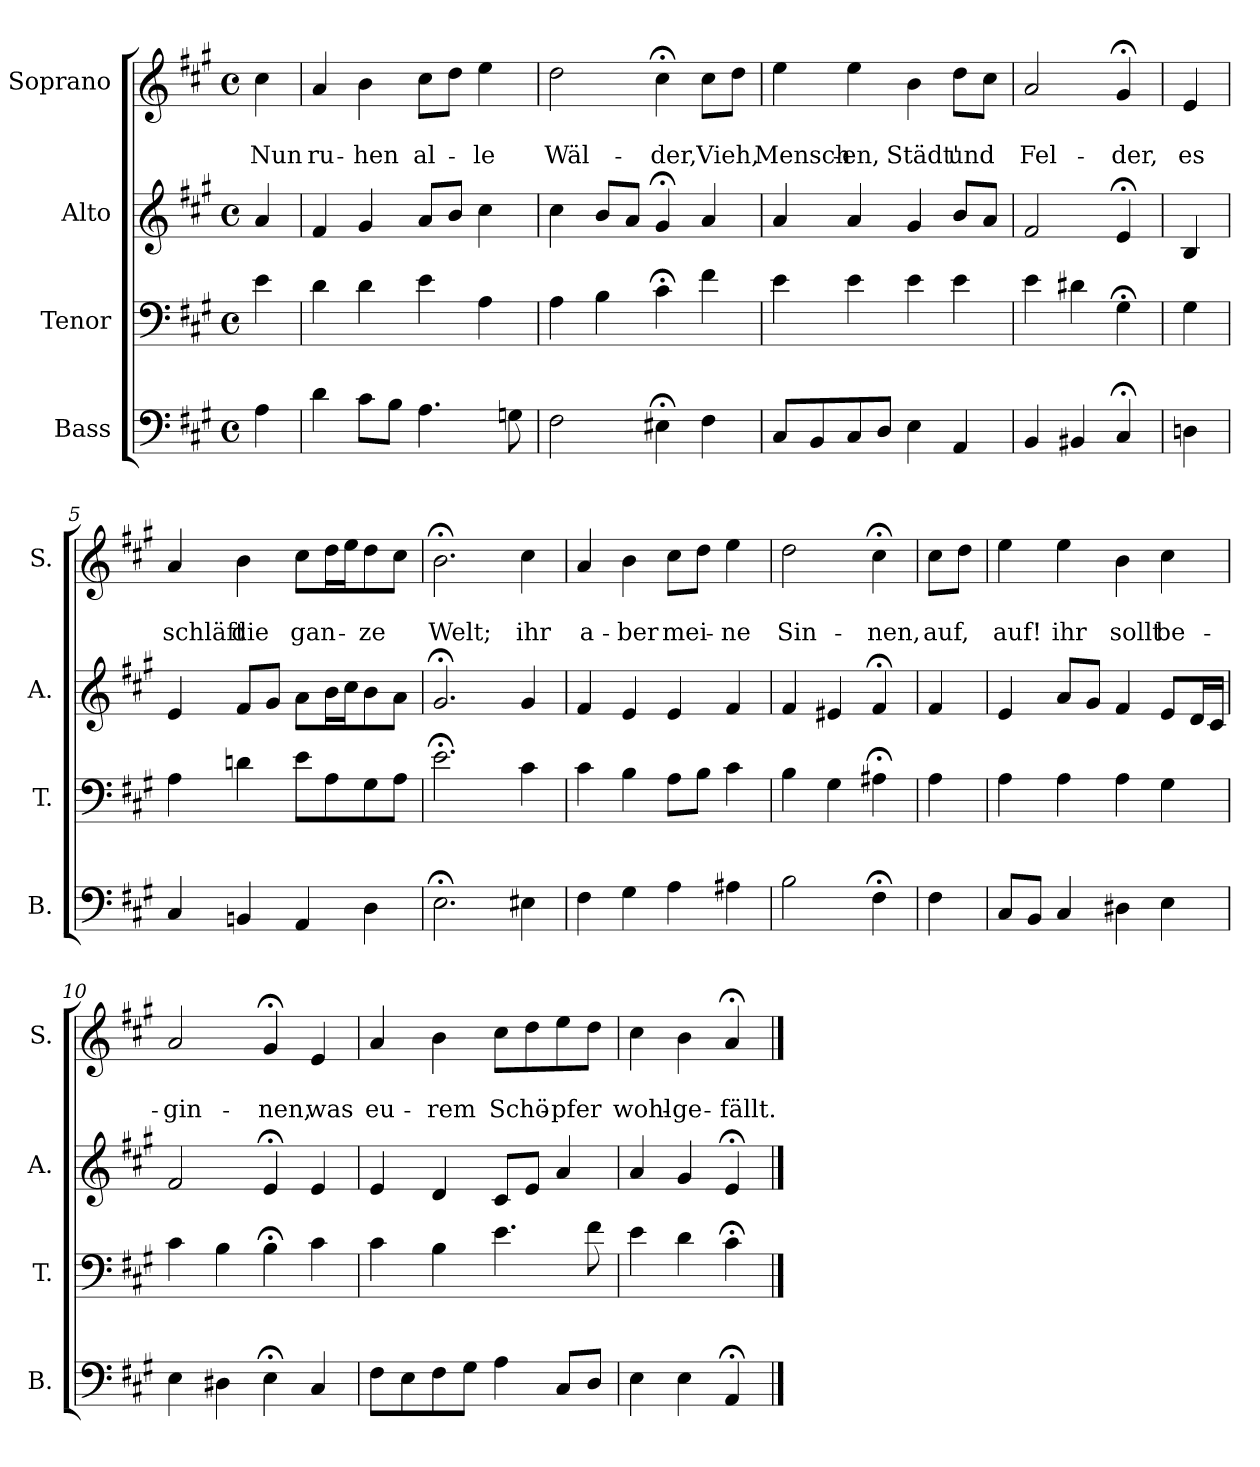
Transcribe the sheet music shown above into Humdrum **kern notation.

**kern	**kern	**kern	**kern	**text	**text
*part4	*part3	*part2	*part1	*part1	*part1
*staff4	*staff3	*staff2	*staff1	*staff1	*staff1
*I"Bass	*I"Tenor	*I"Alto	*I"Soprano	*	*
*I'B.	*I'T.	*I'A.	*I'S.	*	*
*clefF4	*clefF4	*clefG2	*clefG2	*	*
*k[f#c#g#]	*k[f#c#g#]	*k[f#c#g#]	*k[f#c#g#]	*	*
*A:	*A:	*A:	*A:	*	*
*M4/4	*M4/4	*M4/4	*M4/4	*	*
*met(c)	*met(c)	*met(c)	*met(c)	*	*
=	=	=	=	=	=
4A\	4e\	4a/	4cc#\	.	Nun
=1	=1	=1	=1	=1	=1
4d\	4d\	4f#/	4a/	.	ru-
8c#\L	4d\	4g#/	4b\	.	-hen
8B\J	.	.	.	.	.
4.A\	4e\	8a/L	8cc#\L	.	al-
.	.	8b/J	8dd\J	.	.
.	4A\	4cc#\	4ee\	.	-le
8Gn\	.	.	.	.	.
=2	=2	=2	=2	=2	=2
2F#\	4A\	4cc#\	2dd\	.	Wäl-
.	4B\	8b/L	.	.	.
.	.	8a/J	.	.	.
4E#X;<\	4c#;<\	4g#;</	4cc#;<\	.	-der,
4F#\	4f#\	4a/	8cc#\L	.	Vieh,
.	.	.	8dd\J	.	.
=3	=3	=3	=3	=3	=3
8C#/L	4e\	4a/	4ee\	.	Mensch-
8BB/	.	.	.	.	.
8C#/	4e\	4a/	4ee\	.	-en,
8D/J	.	.	.	.	.
4E\	4e\	4g#/	4b\	.	Städt'
4AA/	4e\	8b/L	8dd\L	.	und
.	.	8a/J	8cc#\J	.	.
=4	=4	=4	=4	=4	=4
4BB/	4e\	2f#/	2a/	.	Fel-
4BB#X/	4d#X\	.	.	.	.
4C#;</	4G#;<\	4e;</	4g#;</	.	-der,
!!LO:LB:g=z
=4a	=4a	=4a	=4a	=4a	=4a
4Dn\	4G#\	4B/	4e/	.	es
=5	=5	=5	=5	=5	=5
4C#/	4A\	4e/	4a/	.	schläft
4BBn/	4dn\	8f#/L	4b\	.	die
.	.	8g#/J	.	.	.
4AA/	8e\L	8a\L	8cc#\L	.	gan-
.	8A\	16b\L	16dd\L	.	.
.	.	16cc#\J	16ee\J	.	.
4D\	8G#\	8b\	8dd\	.	-ze
.	8A\J	8a\J	8cc#\J	.	.
=6	=6	=6	=6	=6	=6
2.E;<\	2.e;<\	2.g#;</	2.b;<\	.	Welt;
4E#X\	4c#\	4g#/	4cc#\	.	ihr
=7	=7	=7	=7	=7	=7
4F#\	4c#\	4f#/	4a/	.	a-
4G#\	4B\	4e/	4b\	.	-ber
4A\	8A\L	4e/	8cc#\L	.	mei-
.	8B\J	.	8dd\J	.	.
4A#X\	4c#\	4f#/	4ee\	.	-ne
=8	=8	=8	=8	=8	=8
2B\	4B\	4f#/	2dd\	.	Sin-
.	4G#\	4e#X/	.	.	.
4F#;<\	4A#X;<\	4f#;</	4cc#;<\	.	-nen,
!!LO:PB:g=z
=8a	=8a	=8a	=8a	=8a	=8a
4F#\	4A\	4f#/	8cc#\L	.	auf,
.	.	.	8dd\J	.	.
=9	=9	=9	=9	=9	=9
8C#/L	4A\	4e/	4ee\	.	auf!
8BB/J	.	.	.	.	.
4C#/	4A\	8a/L	4ee\	.	ihr
.	.	8g#/J	.	.	.
4D#X\	4A\	4f#/	4b\	.	sollt
4E\	4G#\	8e/L	4cc#\	.	be-
.	.	16d/L	.	.	.
.	.	16c#/JJ	.	.	.
=10	=10	=10	=10	=10	=10
4E\	4c#\	2f#/	2a/	.	-gin-
4D#X\	4B\	.	.	.	.
4E;<\	4B;<\	4e;</	4g#;</	.	-nen,
4C#/	4c#\	4e/	4e/	.	was
=11	=11	=11	=11	=11	=11
8F#\L	4c#\	4e/	4a/	.	eu-
8E\	.	.	.	.	.
8F#\	4B\	4d/	4b\	.	-rem
8G#\J	.	.	.	.	.
4A\	4.e\	8c#/L	8cc#\L	.	Schö-
.	.	8e/J	8dd\	.	.
8C#/L	.	4a/	8ee\	.	-pfer
8D/J	8f#\	.	8dd\J	.	.
=12	=12	=12	=12	=12	=12
4E\	4e\	4a/	4cc#\	.	wohl-
4E\	4d\	4g#/	4b\	.	-ge-
4AA;</	4c#;<\	4e;</	4a;</	.	-fällt.
==	==	==	==	==	==
*-	*-	*-	*-	*-	*-
